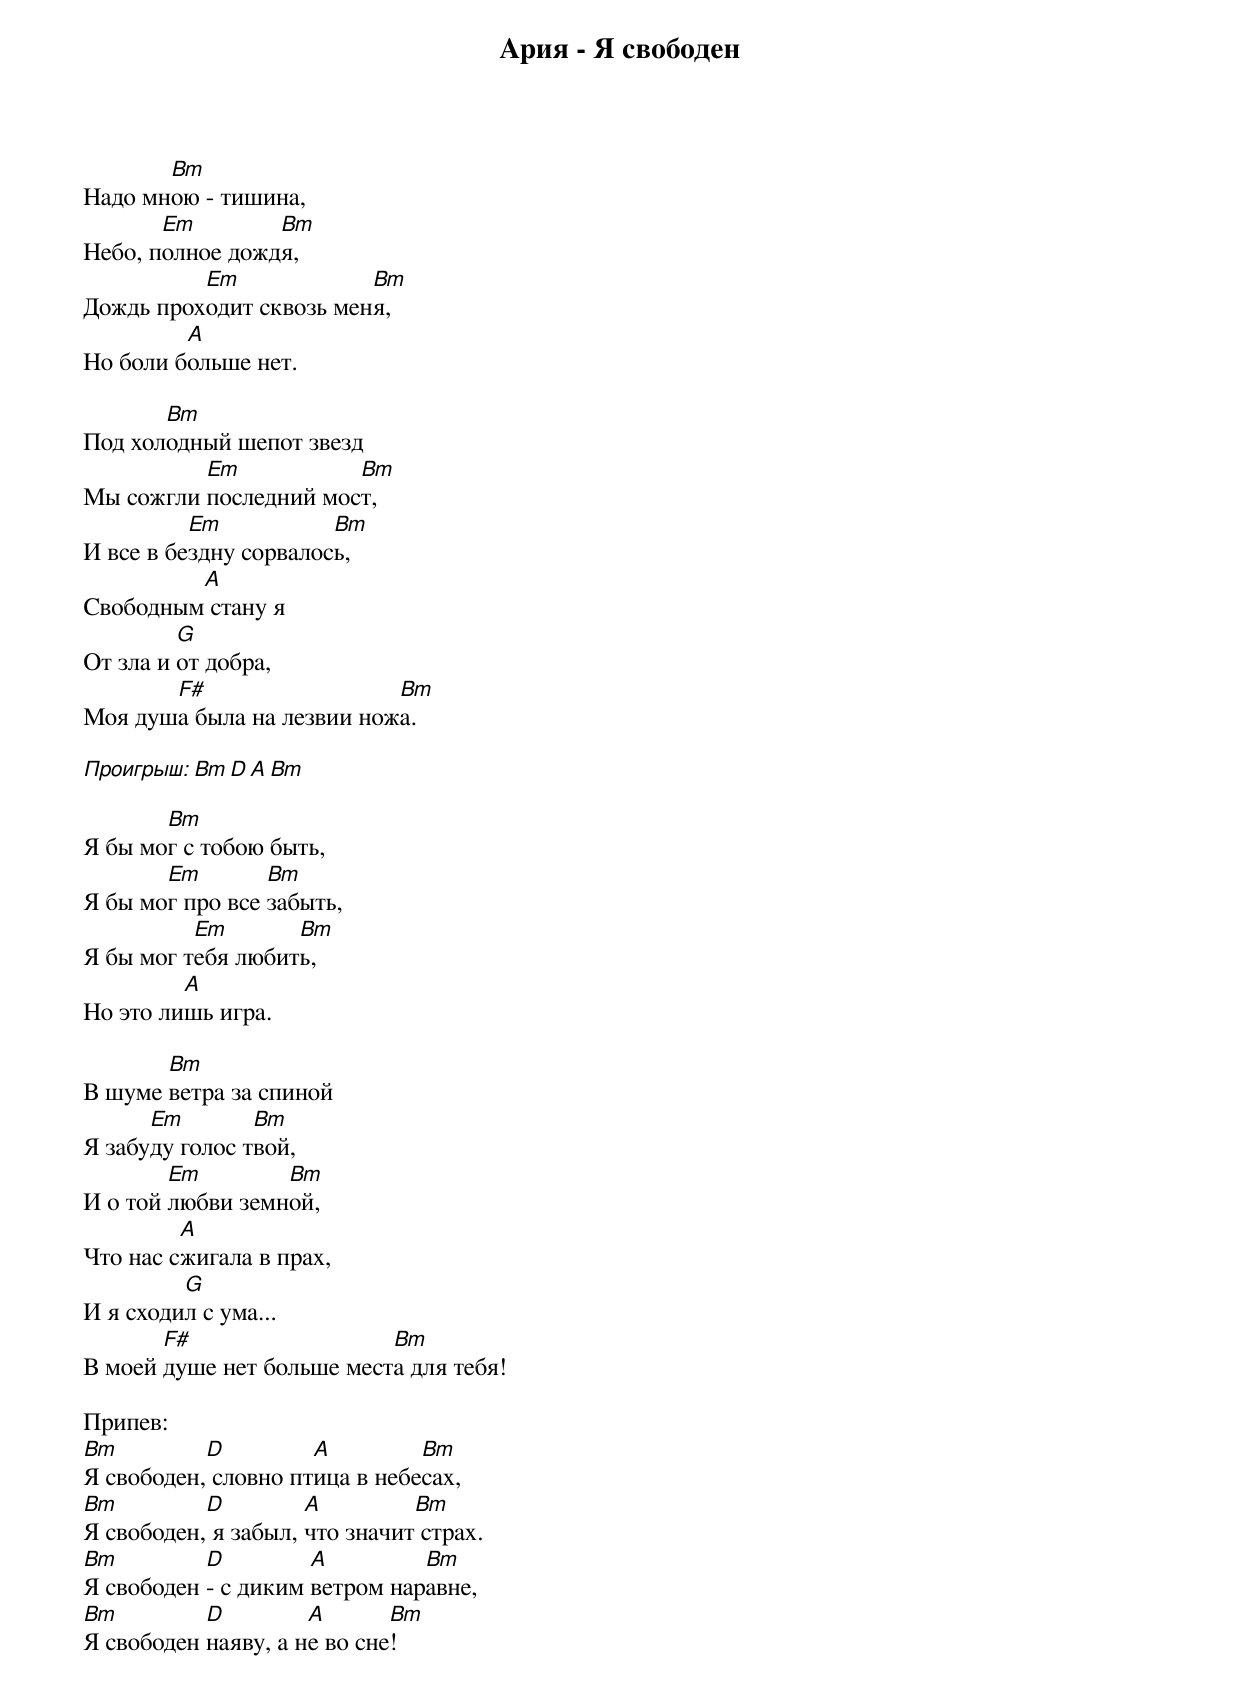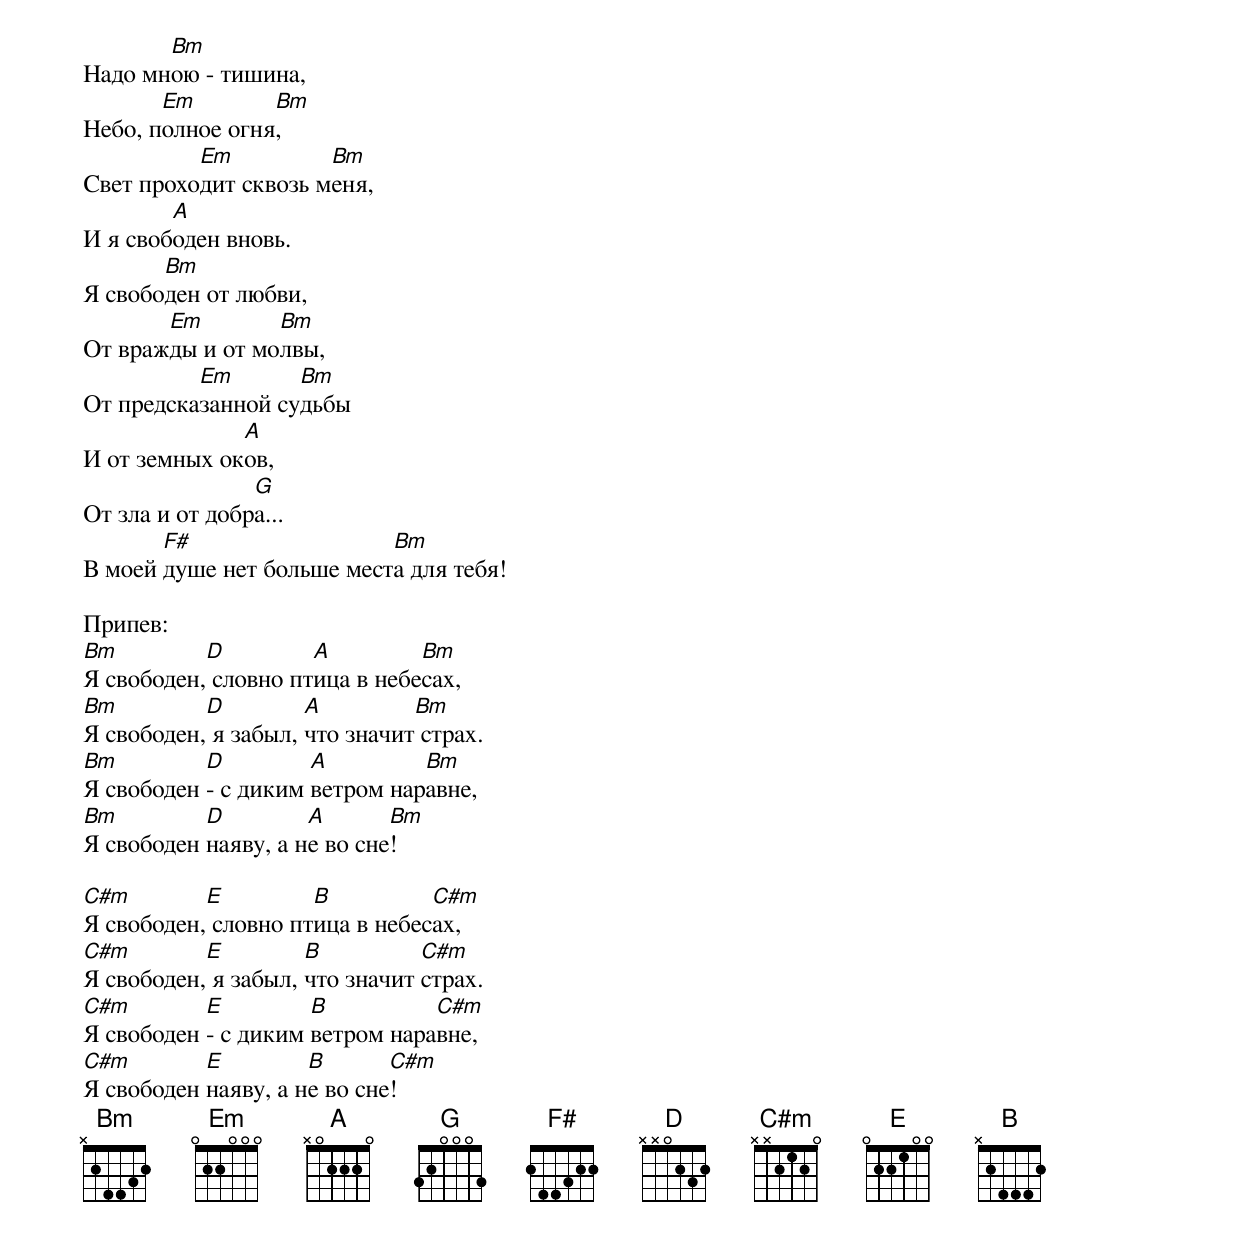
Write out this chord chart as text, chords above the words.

Ария - Я свободен

       Bm
Надо мною - тишина,
       Em        Bm
Небо, полное дождя,
          Em             Bm
Дождь проходит сквозь меня,
         A
Но боли больше нет.

       Bm
Под холодный шепот звезд
          Em           Bm
Мы сожгли последний мост,
          Em           Bm
И все в бездну сорвалось,
         A
Свободным стану я
         G
От зла и от добра,
       F#                  Bm
Моя душа была на лезвии ножа.

Проигрыш: Bm D  A  Bm

       Bm
Я бы мог с тобою быть,
       Em        Bm
Я бы мог про все забыть,
          Em       Bm
Я бы мог тебя любить,
         A
Но это лишь игра.

       Bm
В шуме ветра за спиной
      Em        Bm
Я забуду голос твой,
        Em        Bm
И о той любви земной,
         A
Что нас сжигала в прах,
         G
И я сходил с ума...
       F#                  Bm
В моей душе нет больше места для тебя!

Припев:
Bm         D         A         Bm
Я свободен, словно птица в небесах,
Bm         D         A         Bm
Я свободен, я забыл, что значит страх.
Bm         D         A         Bm
Я свободен - с диким ветром наравне,
Bm         D         A       Bm
Я свободен наяву, а не во сне!

       Bm
Надо мною - тишина,
       Em        Bm
Небо, полное огня,
          Em          Bm
Свет проходит сквозь меня,
        A
И я свободен вновь.
       Bm
Я свободен от любви,
       Em        Bm
От вражды и от молвы,
          Em       Bm
От предсказанной судьбы
              A
И от земных оков,
                G
От зла и от добра...
       F#                  Bm
В моей душе нет больше места для тебя!

Припев:
Bm         D         A         Bm
Я свободен, словно птица в небесах,
Bm         D         A         Bm
Я свободен, я забыл, что значит страх.
Bm         D         A         Bm
Я свободен - с диким ветром наравне,
Bm         D         A       Bm
Я свободен наяву, а не во сне!

C#m        E         B          C#m
Я свободен, словно птица в небесах,
C#m        E         B          C#m
Я свободен, я забыл, что значит страх.
C#m        E         B          C#m
Я свободен - с диким ветром наравне,
C#m        E         B       C#m
Я свободен наяву, а не во сне!
